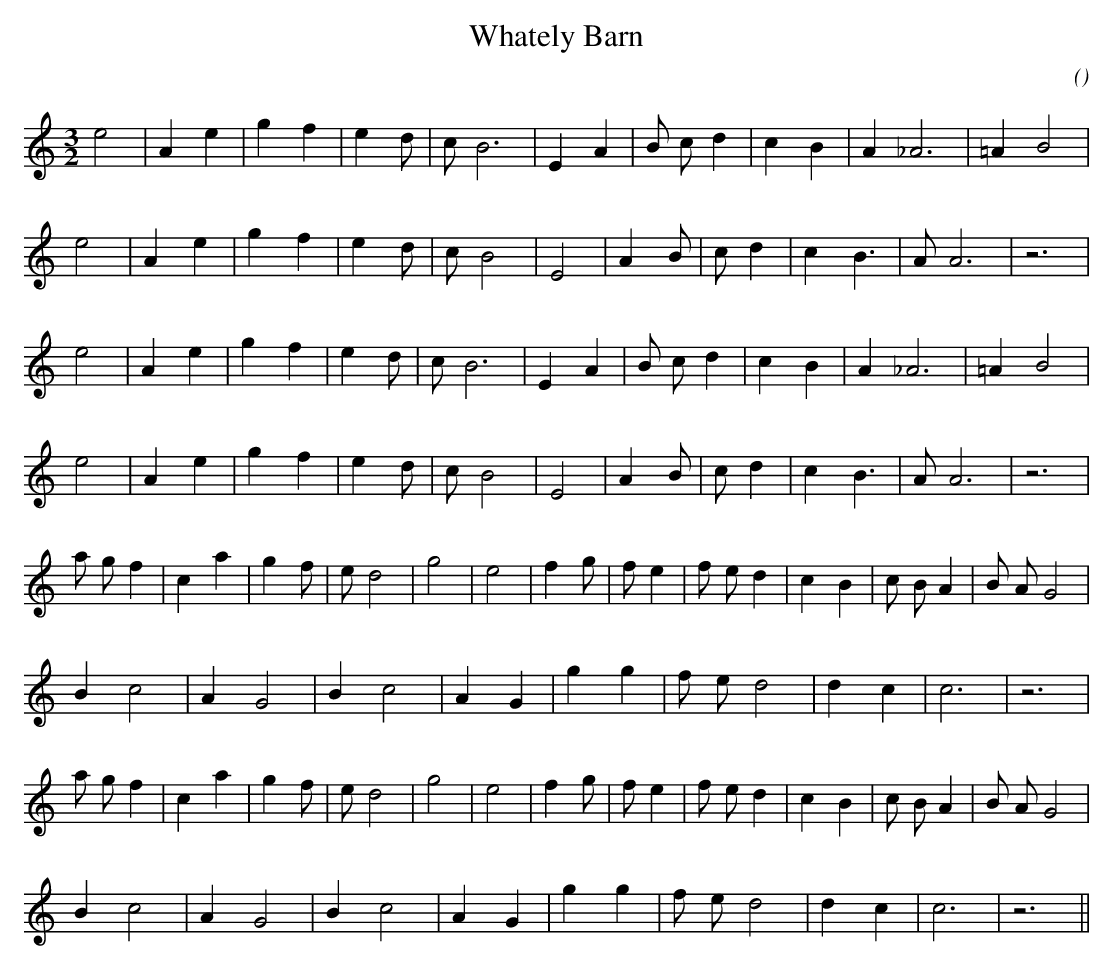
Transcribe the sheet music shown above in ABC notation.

X:1
T: Whately Barn
C:
O:
M:3/2
K:C
K:C
M:3/2
L:1/16
e8 |A4 e4 |g4 f4 |e4 d2 |c2 B12 |E4 A4 |B2 c2 d4 |c4 B4 |A4 _A12 |=A4 B8 |
e8 |A4 e4 |g4 f4 |e4 d2 |c2 B8 |E8 |A4 B2 |c2 d4 |c4 B6 |A2 A12 |z12 |
e8 |A4 e4 |g4 f4 |e4 d2 |c2 B12 |E4 A4 |B2 c2 d4 |c4 B4 |A4 _A12 |=A4 B8 |
e8 |A4 e4 |g4 f4 |e4 d2 |c2 B8 |E8 |A4 B2 |c2 d4 |c4 B6 |A2 A12 |z12 |
a2 g2 f4 |c4 a4 |g4 f2 |e2 d8 |g8 |e8 |f4 g2 |f2 e4 |f2 e2 d4 |c4 B4 |c2 B2 A4 |B2 A2 G8 |
B4 c8 |A4 G8 |B4 c8 |A4 G4 |g4 g4 |f2 e2 d8|d4 c4 |c12 |z12 |
a2 g2 f4 |c4 a4 |g4 f2 |e2 d8 |g8 |e8 |f4 g2 |f2 e4 |f2 e2 d4 |c4 B4 |c2 B2 A4 |B2 A2 G8 |
B4 c8 |A4 G8 |B4 c8 |A4 G4 |g4 g4 |f2 e2 d8|d4 c4 |c12 |z12 ||
